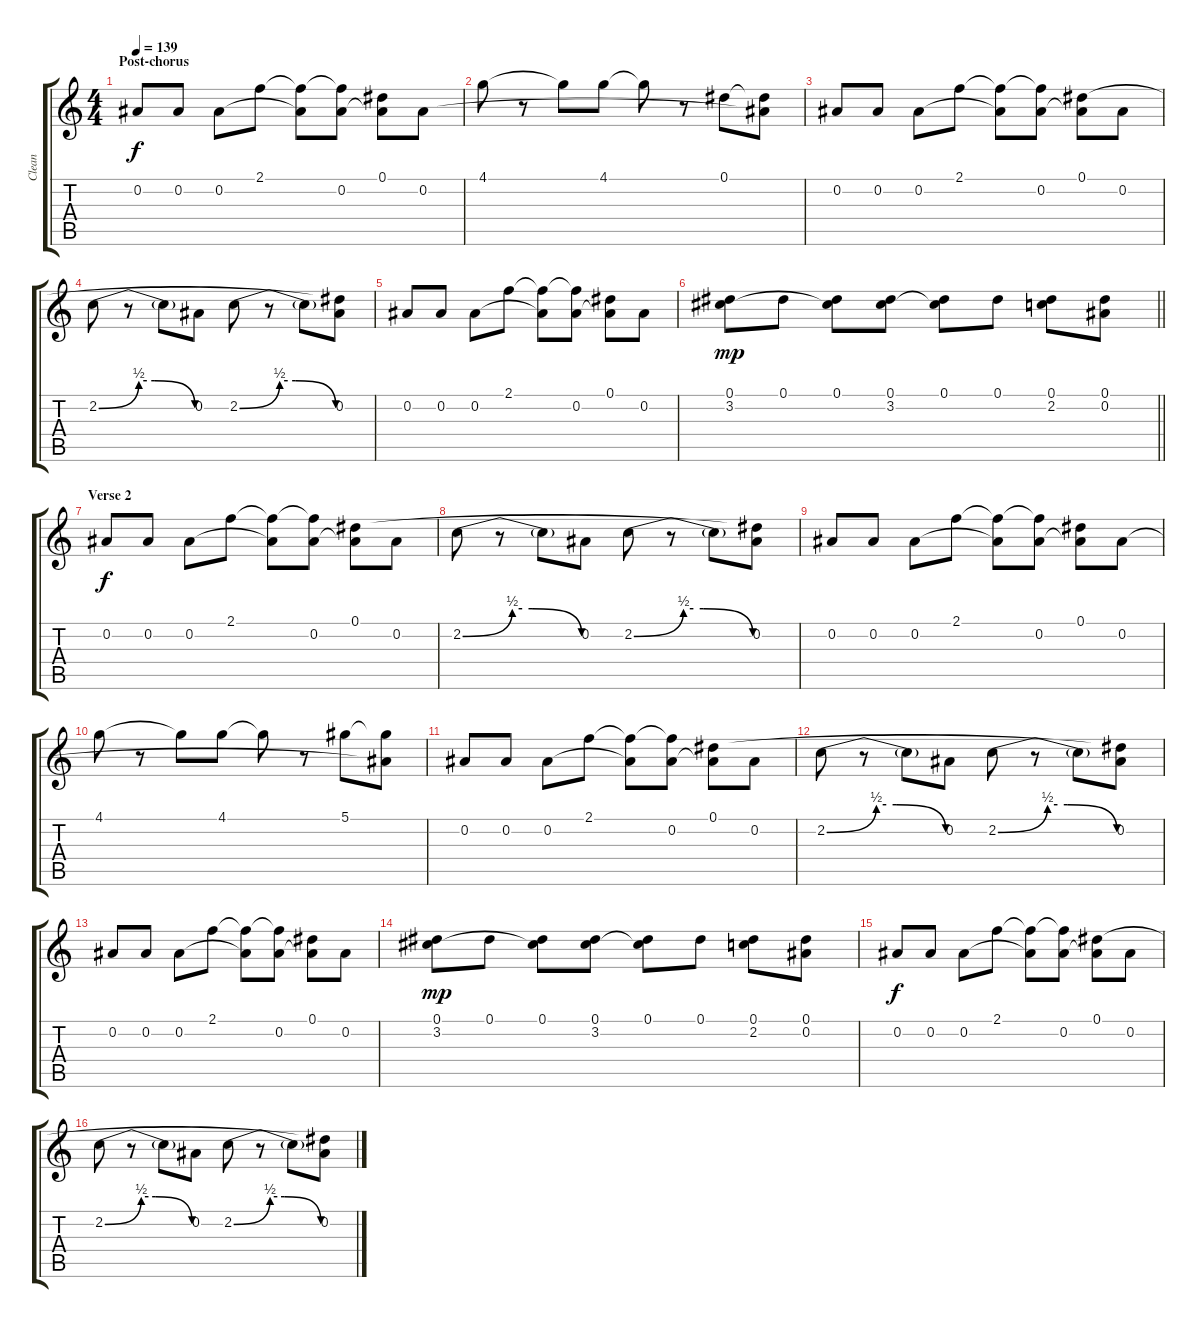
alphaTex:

\track ("Clean" "Clean") {instrument electricguitarclean}
\staff {score tabs}
\tuning (Eb4 Bb3 Gb3 Db3 Ab2 Eb2) {hide}
\ts (4 4)
\section ("" "Post-chorus")
\tempo 139
\clef g2
\ks c
0.2.8{dy f} 0.2.8 0.2.8 2.1.8 (2.1{t} 0.2{t}).8 (2.1{t} 0.2).8 (0.1 0.2{t}).8 0.2.8 |
4.1.8 r.8 4.1{t}.8 4.1.8 4.1{t}.8 r.8 0.1.8 (0.1{t} 0.2{t}).8 |
0.2.8 0.2.8 0.2.8 2.1.8 (2.1{t} 0.2{t}).8 (2.1{t} 0.2).8 (0.1 0.2{t}).8 0.2.8 |
2.2{be (custom 0 0 25 2 30 2 35 2 60 0)}.8 r.8 2.2{t}.8 0.2.8 2.2{be (custom 0 0 25 2 30 2 35 2 60 0)}.8 r.8 2.2{t}.8 (0.1{t} 0.2).8 |
0.2.8 0.2.8 0.2.8 2.1.8 (2.1{t} 0.2{t}).8 (2.1{t} 0.2).8 (0.1 0.2{t}).8 0.2.8 |
\barLineRight lightlight
(0.1 3.2).8{dy mp} 0.1.8 (0.1 3.2{t}).8 (0.1 3.2).8 (0.1 3.2{t}).8 0.1.8 (0.1 2.2).8 (0.1 0.2).8 |
\section ("" "Verse 2")
0.2.8{dy f} 0.2.8 0.2.8 2.1.8 (2.1{t} 0.2{t}).8 (2.1{t} 0.2).8 (0.1 0.2{t}).8 0.2.8 |
2.2{be (custom 0 0 25 2 30 2 35 2 60 0)}.8 r.8 2.2{t}.8 0.2.8 2.2{be (custom 0 0 25 2 30 2 35 2 60 0)}.8 r.8 2.2{t}.8 (0.1{t} 0.2).8 |
0.2.8 0.2.8 0.2.8 2.1.8 (2.1{t} 0.2{t}).8 (2.1{t} 0.2).8 (0.1 0.2{t}).8 0.2.8 |
4.1.8 r.8 4.1{t}.8 4.1.8 4.1{t}.8 r.8 5.1.8 (5.1{t} 0.2{t}).8 |
0.2.8 0.2.8 0.2.8 2.1.8 (2.1{t} 0.2{t}).8 (2.1{t} 0.2).8 (0.1 0.2{t}).8 0.2.8 |
2.2{be (custom 0 0 25 2 30 2 35 2 60 0)}.8 r.8 2.2{t}.8 0.2.8 2.2{be (custom 0 0 25 2 30 2 35 2 60 0)}.8 r.8 2.2{t}.8 (0.1{t} 0.2).8 |
0.2.8 0.2.8 0.2.8 2.1.8 (2.1{t} 0.2{t}).8 (2.1{t} 0.2).8 (0.1 0.2{t}).8 0.2.8 |
(0.1 3.2).8{dy mp} 0.1.8 (0.1 3.2{t}).8 (0.1 3.2).8 (0.1 3.2{t}).8 0.1.8 (0.1 2.2).8 (0.1 0.2).8 |
0.2.8{dy f} 0.2.8 0.2.8 2.1.8 (2.1{t} 0.2{t}).8 (2.1{t} 0.2).8 (0.1 0.2{t}).8 0.2.8 |
2.2{be (custom 0 0 25 2 30 2 35 2 60 0)}.8 r.8 2.2{t}.8 0.2.8 2.2{be (custom 0 0 25 2 30 2 35 2 60 0)}.8 r.8 2.2{t}.8 (0.1{t} 0.2).8
